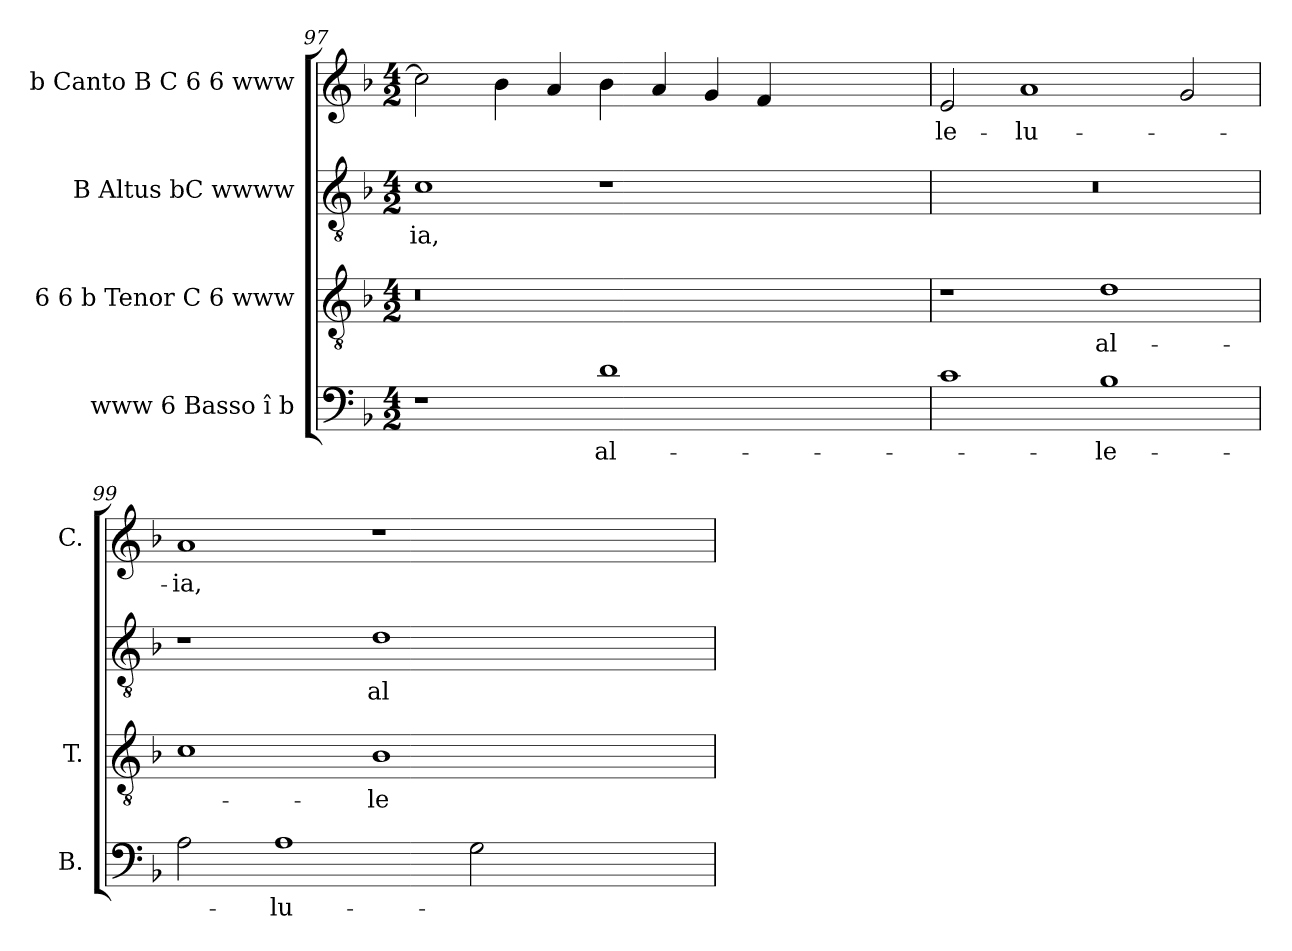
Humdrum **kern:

**kern	**text	**kern	**text	**kern	**text	**kern	**text
*part4	*part4	*part3	*part3	*part2	*part2	*part1	*part1
*staff4	*staff4	*staff3	*staff3	*staff2	*staff2	*staff1	*staff1
*I"www  6  Basso  î  b	*	*I"6 6  b  Tenor  C 6  www	*	*I"B  Altus  bC  wwww	*	*I"b  Canto  B  C 6 6 www	*
*I'B.	*	*I'T.	*	*	*	*I'C.	*
*clefF4	*	*clefGv2	*	*clefGv2	*	*clefG2	*
*k[b-]	*	*k[b-]	*	*k[b-]	*	*k[b-]	*
*F:	*	*F:	*	*F:	*	*F:	*
*M4/2	*	*M4/2	*	*M4/2	*	*M4/2	*
=97	=97	=97	=97	=97	=97	=97	=97
!	!	!	!	!	!LO:LY:b:cj	!	!
1r	.	0r	.	1c	-ia,	2cc\]	.
.	.	.	.	.	.	4b-\	.
.	.	.	.	.	.	4a/	.
!	!LO:LY:b:cj	!	!	!LO:N:vis=1	!	!	!
1d	al-	.	.	0r	.	4b-\	.
.	.	.	.	.	.	4a/	.
.	.	.	.	.	.	4g/	.
.	.	.	.	.	.	4f/	.
1ryy	.	1ryy	.	.	.	1ryy	.
=98	=98	=98	=98	=98	=98	=98	=98
!	!	!	!	!	!	!	!LO:LY:b:cj
1c	.	1r	.	0r	.	2e/	-le-
!	!	!	!	!	!	!	!LO:LY:b:cj
.	.	.	.	.	.	1a	-lu-
!	!LO:LY:b:cj	!	!LO:LY:b:cj	!	!	!	!
1B-	-le-	1d	al-	.	.	.	.
.	.	.	.	.	.	2g/	.
!!LO:LB:g=z
=99	=99	=99	=99	=99	=99	=99	=99
!	!	!	!	!	!	!	!LO:LY:b:cj
2A\	.	1c	.	1r	.	1a	-ia,
!	!LO:LY:b:cj	!	!	!	!	!	!
1A	-lu-	.	.	.	.	.	.
!	!	!	!LO:LY:b:cj	!	!LO:LY:b:cj	!LO:N:vis=1	!
.	.	1B-	-le-	1d	al-	0r	.
2G\	.	.	.	.	.	.	.
1ryy	.	1ryy	.	1ryy	.	.	.
=	=	=	=	=	=	=	=
*-	*-	*-	*-	*-	*-	*-	*-
